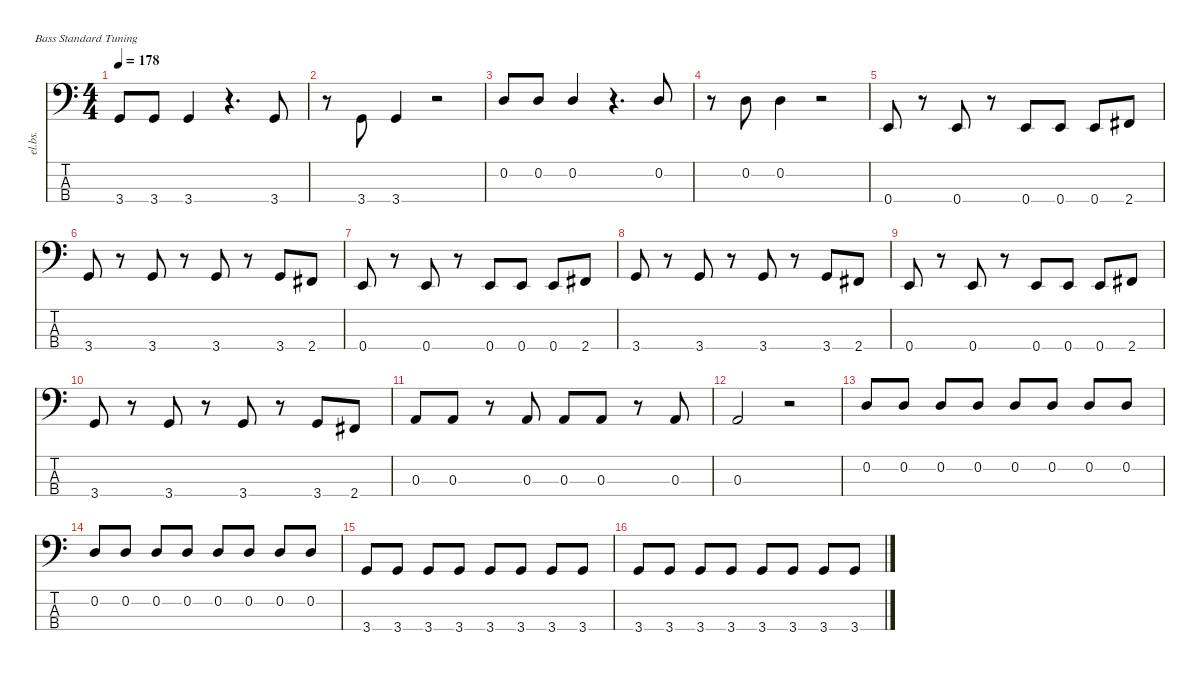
\defaultSystemsLayout 4
\hideDynamics
\bracketExtendMode nobrackets
\otherSystemsTrackNameOrientation horizontal
\track ("Bass" "el.bs.") {instrument electricbassfinger}
\staff {score tabs}
\tuning (G2 D2 A1 E1)
\ts (4 4)
\tempo 178
\clef f4
\ks c
3.4.8{dy ff beam Up} 3.4.8{beam Up} 3.4.4{beam Up} r.4{d beam Up} 3.4.8{beam Up} |
r.8{beam Down} 3.4.8{beam Up} 3.4.4{beam Up} r.2{beam Up} |
0.2.8{beam Up} 0.2.8{beam Up} 0.2.4{beam Up} r.4{d beam Up} 0.2.8{beam Up} |
r.8{beam Down} 0.2.8{beam Down} 0.2.4{beam Down} r.2{beam Down} |
0.4.8{beam Up} r.8{beam Up} 0.4.8{beam Up} r.8{beam Up} 0.4.8{beam Up} 0.4.8{beam Up} 0.4.8{beam Up} 2.4{acc #}.8{beam Up} |
3.4.8{beam Up} r.8{beam Up} 3.4.8{beam Up} r.8{beam Up} 3.4.8{beam Up} r.8{beam Up} 3.4.8{beam Up} 2.4{acc #}.8{beam Up} |
0.4.8{beam Up} r.8{beam Up} 0.4.8{beam Up} r.8{beam Up} 0.4.8{beam Up} 0.4.8{beam Up} 0.4.8{beam Up} 2.4{acc #}.8{beam Up} |
3.4.8{beam Up} r.8{beam Up} 3.4.8{beam Up} r.8{beam Up} 3.4.8{beam Up} r.8{beam Up} 3.4.8{beam Up} 2.4{acc #}.8{beam Up} |
0.4.8{beam Up} r.8{beam Up} 0.4.8{beam Up} r.8{beam Up} 0.4.8{beam Up} 0.4.8{beam Up} 0.4.8{beam Up} 2.4{acc #}.8{beam Up} |
3.4.8{beam Up} r.8{beam Up} 3.4.8{beam Up} r.8{beam Up} 3.4.8{beam Up} r.8{beam Up} 3.4.8{beam Up} 2.4{acc #}.8{beam Up} |
0.3.8{beam Up} 0.3.8{beam Up} r.8{beam Up} 0.3.8{beam Up} 0.3.8{beam Up} 0.3.8{beam Up} r.8{beam Up} 0.3.8{beam Up} |
0.3.2{beam Up} r.2{beam Up} |
0.2.8{beam Up} 0.2.8{beam Up} 0.2.8{beam Up} 0.2.8{beam Up} 0.2.8{beam Up} 0.2.8{beam Up} 0.2.8{beam Up} 0.2.8{beam Up} |
0.2.8{beam Up} 0.2.8{beam Up} 0.2.8{beam Up} 0.2.8{beam Up} 0.2.8{beam Up} 0.2.8{beam Up} 0.2.8{beam Up} 0.2.8{beam Up} |
3.4.8{beam Up} 3.4.8{beam Up} 3.4.8{beam Up} 3.4.8{beam Up} 3.4.8{beam Up} 3.4.8{beam Up} 3.4.8{beam Up} 3.4.8{beam Up} |
3.4.8{beam Up} 3.4.8{beam Up} 3.4.8{beam Up} 3.4.8{beam Up} 3.4.8{beam Up} 3.4.8{beam Up} 3.4.8{beam Up} 3.4.8{beam Up}
